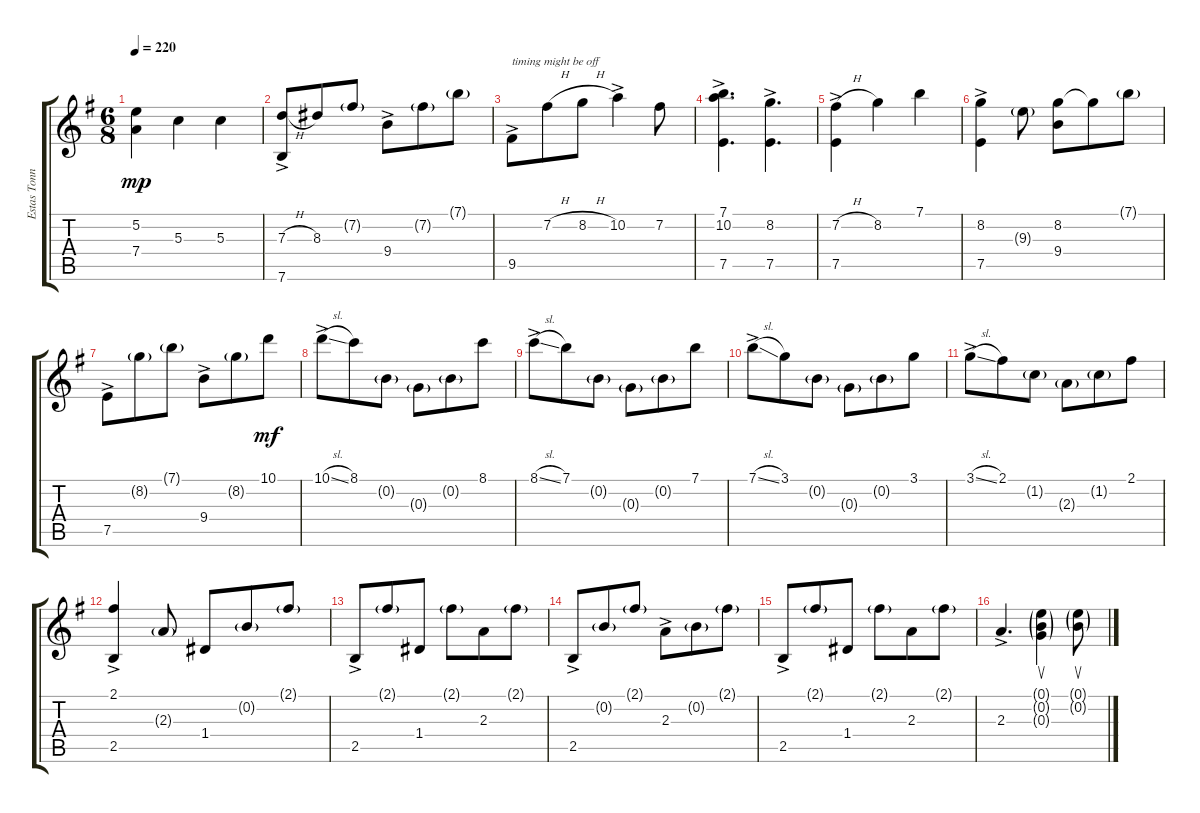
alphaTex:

\track ("Estas Tonné" "Estas Tonn") {instrument acousticguitarnylon}
\staff {score tabs}
\tuning (E4 B3 G3 D3 A2 E2) {hide}
\ts (6 8)
\tempo 220
\clef g2
\ks eminor
(5.2 7.4).4{dy mp} 5.3.4 5.3.4 |
(7.3{h ac} 7.6).8 8.3.8 7.2{g}.8 9.4{ac}.8 7.2{g}.8 7.1{g}.8 |
9.5{ac}.8{txt "timing might be off"} 7.2{h}.8 8.2{h}.8 10.2{ac}.4 7.2.8 |
(7.1{ac} 10.2 7.5).4{d} (8.2{ac} 7.5).4{d} |
(7.2{h ac} 7.5).4 8.2.4 7.1.4 |
(8.2{ac} 7.5).4 9.3{g}.8 (8.2 9.4).8 8.2{t}.8 7.1{g}.8 |
7.5{ac}.8 8.2{g}.8 7.1{g}.8 9.4{ac}.8 8.2{g}.8 10.1.8{dy mf} |
10.1{sl ac}.8 8.1.8 0.2{g}.8 0.3{g}.8 0.2{g}.8 8.1.8 |
8.1{sl ac}.8 7.1.8 0.2{g}.8 0.3{g}.8 0.2{g}.8 7.1.8 |
7.1{sl ac}.8 3.1.8 0.2{g}.8 0.3{g}.8 0.2{g}.8 3.1.8 |
3.1{sl ac}.8 2.1.8 1.2{g}.8 2.3{g}.8 1.2{g}.8 2.1.8 |
(2.1{ac} 2.5).4 2.3{g}.8 1.4.8 0.2{g}.8 2.1{g}.8 |
2.5{ac}.8 2.1{g}.8 1.4.8 2.1{g}.8 2.3.8 2.1{g}.8 |
2.5{ac}.8 0.2{g}.8 2.1{g}.8 2.3{ac}.8 0.2{g}.8 2.1{g}.8 |
2.5{ac}.8 2.1{g}.8 1.4.8 2.1{g}.8 2.3.8 2.1{g}.8 |
2.3{ac}.4{d} (0.1{g} 0.2{g} 0.3{g}).4{su} (0.1{g} 0.2{g}).8{su}
